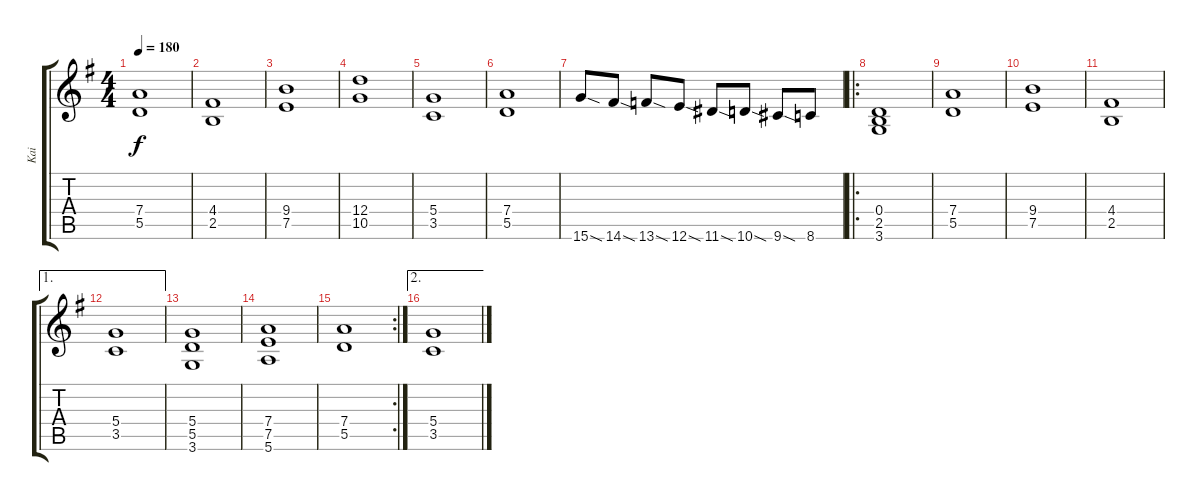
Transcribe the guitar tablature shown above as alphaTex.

\track ("Kai" "Kai") {instrument distortionguitar}
\staff {score tabs}
\tuning (E4 B3 G3 D3 A2 E2) {hide}
\ts (4 4)
\tempo 180
\clef g2
\ks g
(7.4 5.5).1{dy f} |
(4.4 2.5).1 |
(9.4 7.5).1 |
(12.4 10.5).1 |
(5.4 3.5).1 |
(7.4 5.5).1 |
15.6{sod}.8{instrument guitarfretnoise} 14.6{sod}.8 13.6{sod}.8 12.6{sod}.8 11.6{sod}.8 10.6{sod}.8 9.6{sod}.8 8.6.8 |
\ro
(0.4 2.5 3.6).1{instrument distortionguitar} |
(7.4 5.5).1 |
(9.4 7.5).1 |
(4.4 2.5).1 |
\ae 1
(5.4 3.5).1 |
(5.4 5.5 3.6).1 |
(7.4 7.5 5.6).1 |
\rc 2
(7.4 5.5).1 |
\ae 2
(5.4 3.5).1
